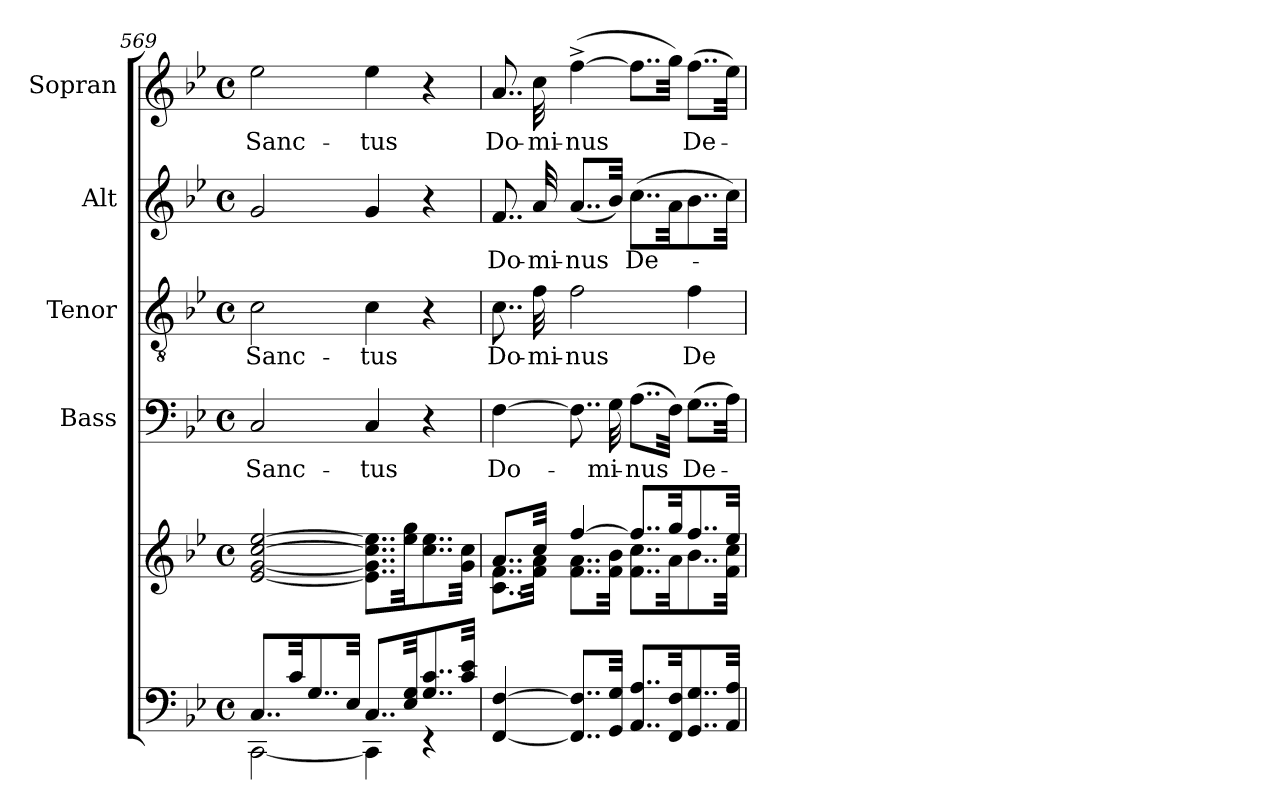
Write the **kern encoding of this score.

**kern	**kern	**kern	**text	**kern	**text	**kern	**text	**kern	**text
*part5	*part5	*part4	*part4	*part3	*part3	*part2	*part2	*part1	*part1
*staff6	*staff5	*staff4	*staff4	*staff3	*staff3	*staff2	*staff2	*staff1	*staff1
*	*	*I"Bass	*	*I"Tenor	*	*I"Alt	*	*I"Sopran	*
*	*	*I'B.	*	*I'T.	*	*I'A.	*	*I'S.	*
*clefF4	*clefG2	*clefF4	*	*clefGv2	*	*clefG2	*	*clefG2	*
*k[b-e-]	*k[b-e-]	*k[b-e-]	*	*k[b-e-]	*	*k[b-e-]	*	*k[b-e-]	*
*B-:	*B-:	*B-:	*	*B-:	*	*B-:	*	*B-:	*
*M4/4	*M4/4	*M4/4	*	*M4/4	*	*M4/4	*	*M4/4	*
*met(c)	*met(c)	*met(c)	*	*met(c)	*	*met(c)	*	*met(c)	*
=569	=569	=569	=569	=569	=569	=569	=569	=569	=569
*^	*	*	*	*	*	*	*	*	*
!	!	!	!	!LO:LY:b	!	!LO:LY:b	!	!	!	!LO:LY:b
8..C/L	[<2CC\	[2e-/ [2g/ [2cc/ [2ee-/	2C/	Sanc-	2c\	Sanc-	2g/	.	2ee-\	Sanc-
32c/kk	.	.	.	.	.	.	.	.	.	.
8..G/	.	.	.	.	.	.	.	.	.	.
32E-/Jkk	.	.	.	.	.	.	.	.	.	.
!	!	!	!	!LO:LY:b	!	!LO:LY:b	!	!	!	!LO:LY:b
8..C/L	4CC\]	8..e-\] 8..g\] 8..cc\] 8..ee-\]L	4C/	-tus	4c\	-tus	4g/	.	4ee-\	-tus
32E-/ 32G/kk	.	32ee-\ 32gg\kk	.	.	.	.	.	.	.	.
8..G/ 8..c/	4rDD	8..cc\ 8..ee-\	4r	.	4r	.	4r	.	4r	.
32c/ 32e-/Jkk	.	32g\ 32cc\Jkk	.	.	.	.	.	.	.	.
*v	*v	*	*	*	*	*	*	*	*	*
!!LO:LB:g=z
=570	=570	=570	=570	=570	=570	=570	=570	=570	=570
*	*^	*	*	*	*	*	*	*	*
!	!	!	!	!LO:LY:b	!	!LO:LY:b	!	!LO:LY:b	!	!LO:LY:b
[4FF/ [4F/	8..a/L	8..c\ 8..f\L	[4F\	Do-	8..c\	Do-	8..f/	Do-	8..a/	Do-
!	!	!	!	!	!	!LO:LY:b	!	!LO:LY:b	!	!LO:LY:b
.	32cc/Jkk	32f\ 32a\Jkk	.	.	32f\	-mi-	32a/	-mi-	32cc\	-mi-
!	!	!	!	!	!	!LO:LY:b	!	!LO:LY:b	!	!LO:LY:b
8..FF/] 8..F/]L	[>4ff/	8..f\ 8..a\L	8..F\]	.	2f\	-nus	(<8..a/L	-nus	(>[4ff^>\	-nus
!	!	!	!	!LO:LY:b	!	!	!	!	!	!
32GG/ 32G/Jkk	.	32f\ 32b-\Jkk	32G\	-mi-	.	.	32b-/Jkk)	.	.	.
!	!	!	!	!LO:LY:b	!	!	!	!LO:LY:b	!	!
8..AA/ 8..A/L	8..ff/L]	8..f\ 8..cc\L	(>8..A\L	-nus	.	.	(>8..cc\L	De-	8..ff\L]	.
32FF/ 32F/kk	32gg/kk	32a\kk	32F\Jkk)	.	.	.	32a\kk	.	32gg\Jkk)	.
!	!	!	!	!LO:LY:b	!	!LO:LY:b	!	!	!	!LO:LY:b
8..GG/ 8..G/	8..ff/	8..b-\	(>8..G\L	De-	4f\	De-	8..b-\	.	(>8..ff\L	De-
32AA/ 32A/Jkk	32ee-/Jkk	32f\ 32cc\Jkk	32A\Jkk)	.	.	.	32cc\Jkk)	.	32ee-\Jkk)	.
*	*v	*v	*	*	*	*	*	*	*	*
=	=	=	=	=	=	=	=	=	=
*-	*-	*-	*-	*-	*-	*-	*-	*-	*-
